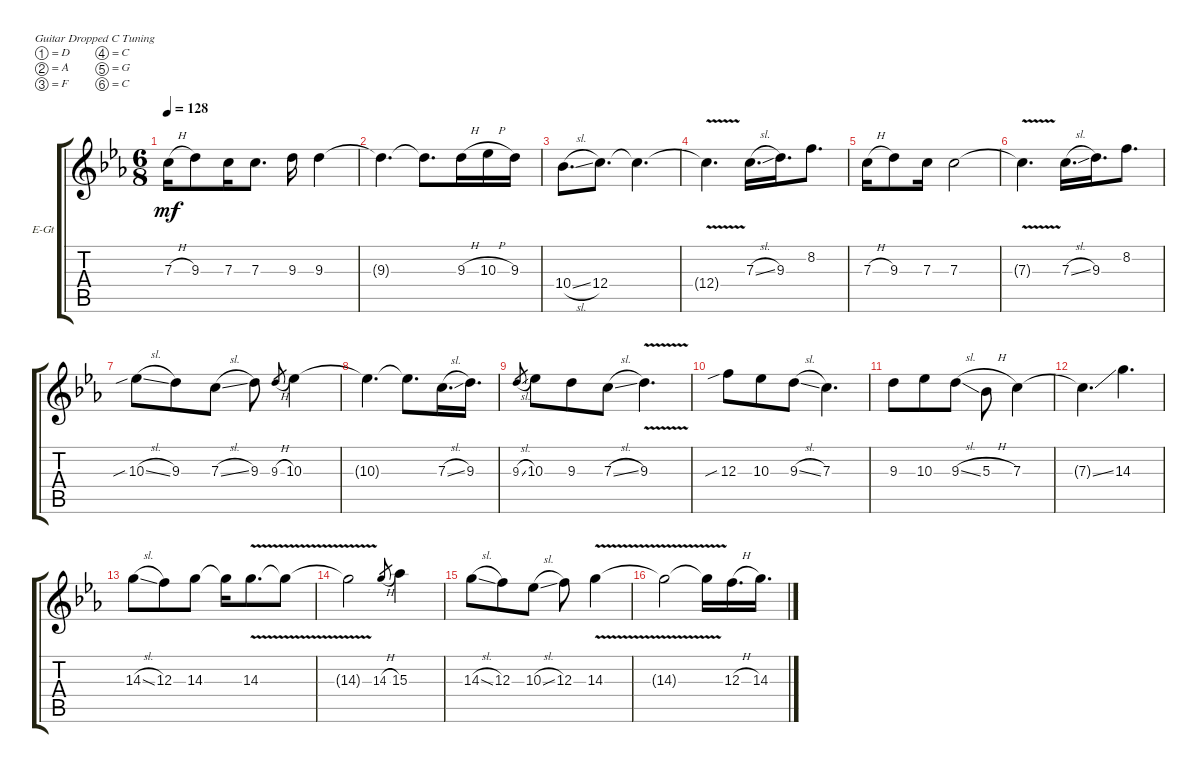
\bracketExtendMode groupsimilarinstruments
\firstSystemTrackNameOrientation horizontal
\otherSystemsTrackNameOrientation horizontal
\track ("Electric Guitar" "E-Gt") {instrument distortionguitar}
\staff {score tabs}
\tuning (D4 A3 F3 C3 G2 C2)
\ts (6 8)
\tempo 128
\clef g2
\ks cminor
7.3{h}.16{dy mf} 9.3.8 7.3.16 7.3.8{d} 9.3.16 9.3.4 |
9.3{t}.4{d} 9.3{t}.8{d} 9.3{h}.16 10.3{h}.16 9.3.16 |
10.4{sl}.8{d} 12.4.8{d} 12.4{t}.4{d} |
12.4{v t}.4{d} 7.3{sl}.16{d} 9.3.16{d} 8.2.8{d} |
7.3{h}.16 9.3.8 7.3.16 7.3.2 |
7.3{v t}.4{d} 7.3{sl}.16{d} 9.3.16{d} 8.2.8{d} |
10.3{sib sl}.8 9.3.8 7.3{sl}.8 9.3.8 9.3{h}.8{gr} 10.3.4 |
10.3{t}.4{d} 10.3{t}.8{d} 7.3{sl}.16{d} 9.3.16{d} |
9.3{sl}.8{gr} 10.3.8 9.3.8 7.3{sl}.8 9.3{v}.4{d} |
12.3{sib}.8 10.3.8 9.3{sl}.8 7.3.4{d} |
9.3.8 10.3.8 9.3{sl}.8 5.3{h}.8 7.3.4 |
7.3{ss t}.4{d} 14.3.4{d} |
14.3{sl}.8 12.3.8 14.3.8 14.3{t}.16 14.3{v}.8{d} 14.3{t}.8 |
14.3{v t}.2 14.3{h}.8{gr} 15.3.4 |
14.3{sl}.8 12.3.8 10.3{sl}.8 12.3.8 14.3{v}.4 |
14.3{v t}.2 14.3{v t}.16 12.3{h}.16{d} 14.3.16{d}
